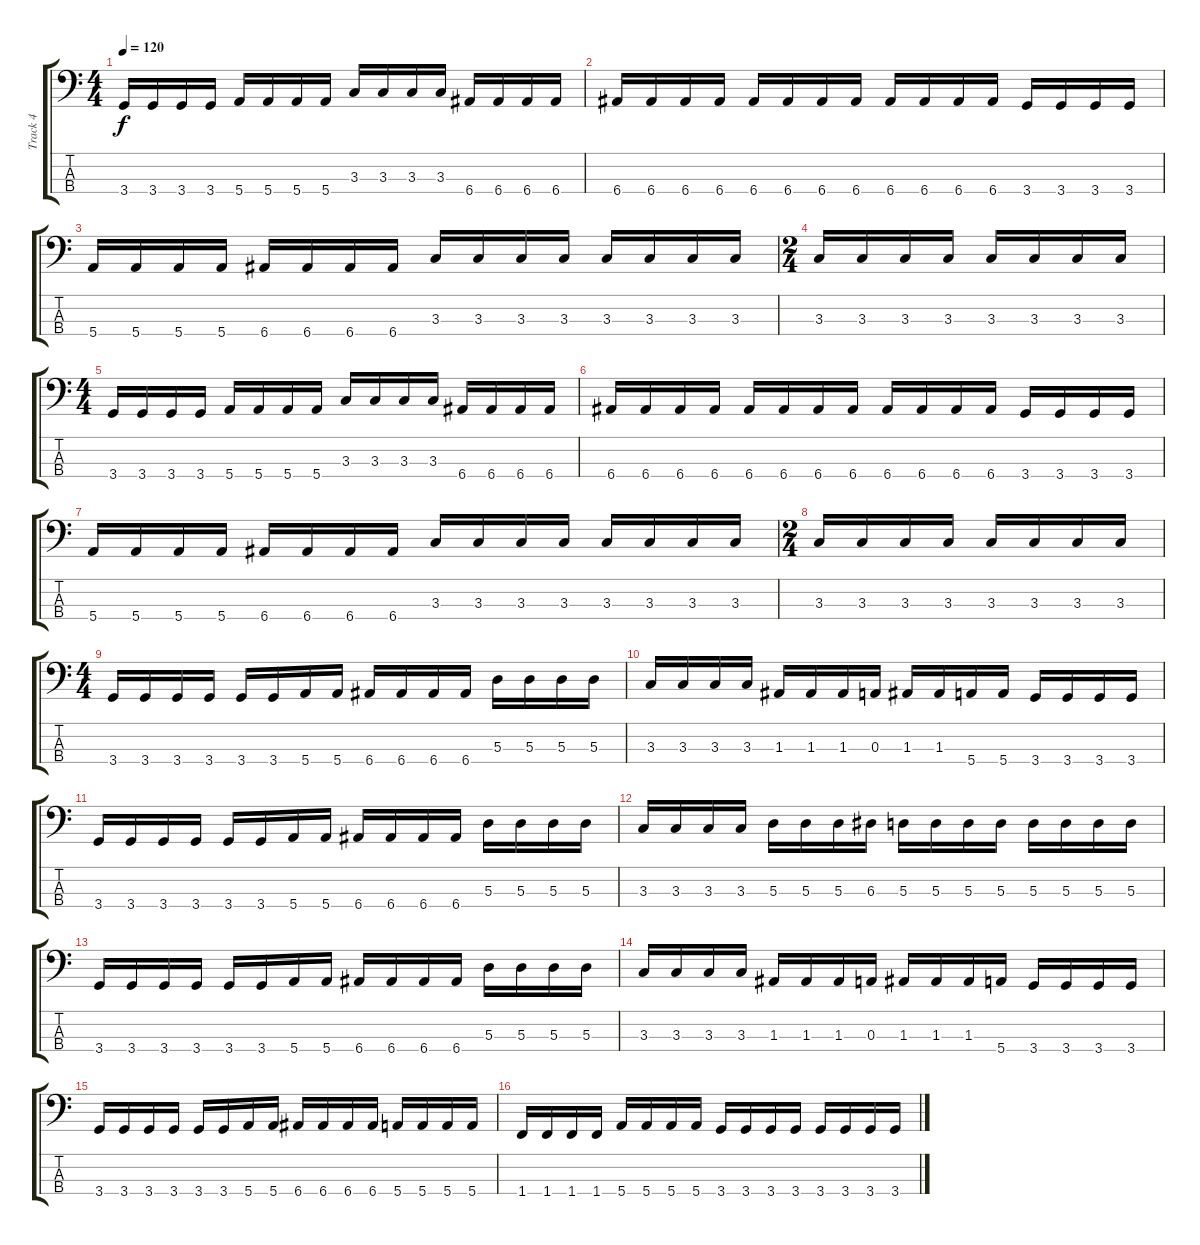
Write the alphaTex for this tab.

\track ("Track 4" "Track 4") {instrument electricbassfinger}
\staff {score tabs}
\tuning (G2 D2 A1 E1) {hide}
\ts (4 4)
\tempo 120
\clef f4
\ks c
3.4.16{dy f} 3.4.16 3.4.16 3.4.16 5.4.16 5.4.16 5.4.16 5.4.16 3.3.16 3.3.16 3.3.16 3.3.16 6.4.16 6.4.16 6.4.16 6.4.16 |
6.4.16 6.4.16 6.4.16 6.4.16 6.4.16 6.4.16 6.4.16 6.4.16 6.4.16 6.4.16 6.4.16 6.4.16 3.4.16 3.4.16 3.4.16 3.4.16 |
5.4.16 5.4.16 5.4.16 5.4.16 6.4.16 6.4.16 6.4.16 6.4.16 3.3.16 3.3.16 3.3.16 3.3.16 3.3.16 3.3.16 3.3.16 3.3.16 |
\ts (2 4)
3.3.16 3.3.16 3.3.16 3.3.16 3.3.16 3.3.16 3.3.16 3.3.16 |
\ts (4 4)
3.4.16 3.4.16 3.4.16 3.4.16 5.4.16 5.4.16 5.4.16 5.4.16 3.3.16 3.3.16 3.3.16 3.3.16 6.4.16 6.4.16 6.4.16 6.4.16 |
6.4.16 6.4.16 6.4.16 6.4.16 6.4.16 6.4.16 6.4.16 6.4.16 6.4.16 6.4.16 6.4.16 6.4.16 3.4.16 3.4.16 3.4.16 3.4.16 |
5.4.16 5.4.16 5.4.16 5.4.16 6.4.16 6.4.16 6.4.16 6.4.16 3.3.16 3.3.16 3.3.16 3.3.16 3.3.16 3.3.16 3.3.16 3.3.16 |
\ts (2 4)
3.3.16 3.3.16 3.3.16 3.3.16 3.3.16 3.3.16 3.3.16 3.3.16 |
\ts (4 4)
3.4.16 3.4.16 3.4.16 3.4.16 3.4.16 3.4.16 5.4.16 5.4.16 6.4.16 6.4.16 6.4.16 6.4.16 5.3.16 5.3.16 5.3.16 5.3.16 |
3.3.16 3.3.16 3.3.16 3.3.16 1.3.16 1.3.16 1.3.16 0.3.16 1.3.16 1.3.16 5.4.16 5.4.16 3.4.16 3.4.16 3.4.16 3.4.16 |
3.4.16 3.4.16 3.4.16 3.4.16 3.4.16 3.4.16 5.4.16 5.4.16 6.4.16 6.4.16 6.4.16 6.4.16 5.3.16 5.3.16 5.3.16 5.3.16 |
3.3.16 3.3.16 3.3.16 3.3.16 5.3.16 5.3.16 5.3.16 6.3.16 5.3.16 5.3.16 5.3.16 5.3.16 5.3.16 5.3.16 5.3.16 5.3.16 |
3.4.16 3.4.16 3.4.16 3.4.16 3.4.16 3.4.16 5.4.16 5.4.16 6.4.16 6.4.16 6.4.16 6.4.16 5.3.16 5.3.16 5.3.16 5.3.16 |
3.3.16 3.3.16 3.3.16 3.3.16 1.3.16 1.3.16 1.3.16 0.3.16 1.3.16 1.3.16 1.3.16 5.4.16 3.4.16 3.4.16 3.4.16 3.4.16 |
3.4.16 3.4.16 3.4.16 3.4.16 3.4.16 3.4.16 5.4.16 5.4.16 6.4.16 6.4.16 6.4.16 6.4.16 5.4.16 5.4.16 5.4.16 5.4.16 |
1.4.16 1.4.16 1.4.16 1.4.16 5.4.16 5.4.16 5.4.16 5.4.16 3.4.16 3.4.16 3.4.16 3.4.16 3.4.16 3.4.16 3.4.16 3.4.16
